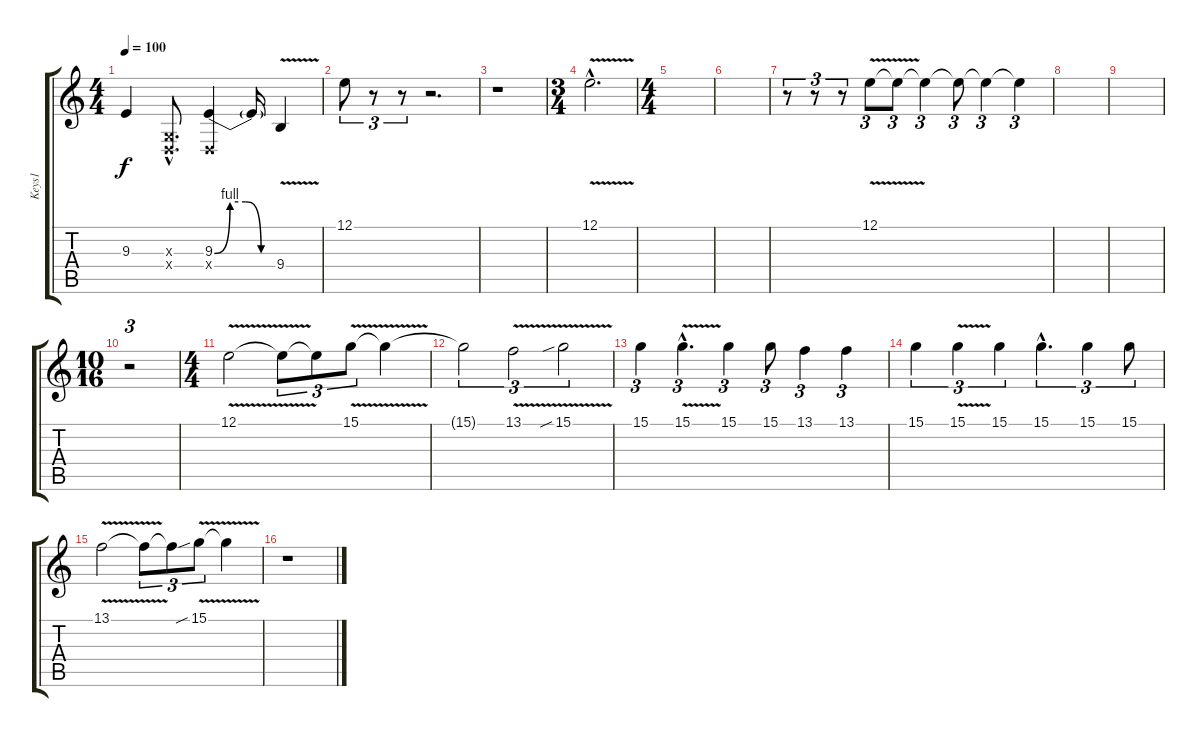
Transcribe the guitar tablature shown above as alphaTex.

\track ("Keys1" "Keys1") {instrument drawbarorgan}
\staff {score tabs}
\tuning (E4 B3 G3 D3 A2 E2) {hide}
\ts (4 4)
\tempo 100
\clef g2
\ks c
9.3.4{dy f} (0.3{hac x} 0.4{hac x}).8{d} (9.3{be (custom 0 0 15 4 30 4 45 0 60 0)} 0.4{x}).4 9.3{t}.16 9.4{v}.4 |
12.1.8{tu (3 2) volume 15 balance 13 instrument drawbarorgan} r.8{tu (3 2)} r.8{tu (3 2)} r.2{d} |
r.1 |
\ts (3 4)
12.1{v hac}.2{d} |
\ts (4 4)
|
|
r.8{tu (3 2)} r.8{tu (3 2)} r.8{tu (3 2)} 12.1{v}.8{tu (3 2)} 12.1{t}.8{tu (3 2)} 12.1{t}.4{tu (3 2)} 12.1{t}.8{tu (3 2)} 12.1{t}.4{tu (3 2)} 12.1{t}.4{tu (3 2)} |
|
|
\ts (10 16)
r.2{tu (3 2)} |
\ts (4 4)
12.1{v}.2 12.1{t}.8{tu (3 2)} 12.1{t}.8{tu (3 2)} 15.1{v}.8{tu (3 2)} 15.1{t}.4 |
15.1{t}.2{tu (3 2)} 13.1{v}.2{tu (3 2)} 15.1{v sib}.2{tu (3 2)} |
15.1.4{tu (3 2)} 15.1{v hac}.4{d tu (3 2)} 15.1.4{tu (3 2)} 15.1.8{tu (3 2)} 13.1.4{tu (3 2)} 13.1.4{tu (3 2)} |
15.1.4{tu (3 2)} 15.1{v}.4{tu (3 2)} 15.1.4{tu (3 2)} 15.1{hac}.4{d tu (3 2)} 15.1.4{tu (3 2)} 15.1.8{tu (3 2)} |
13.1{v}.2 13.1{t}.8{tu (3 2)} 13.1{t}.8{tu (3 2)} 15.1{v sib}.8{tu (3 2)} 15.1{t}.4 |
r.1
